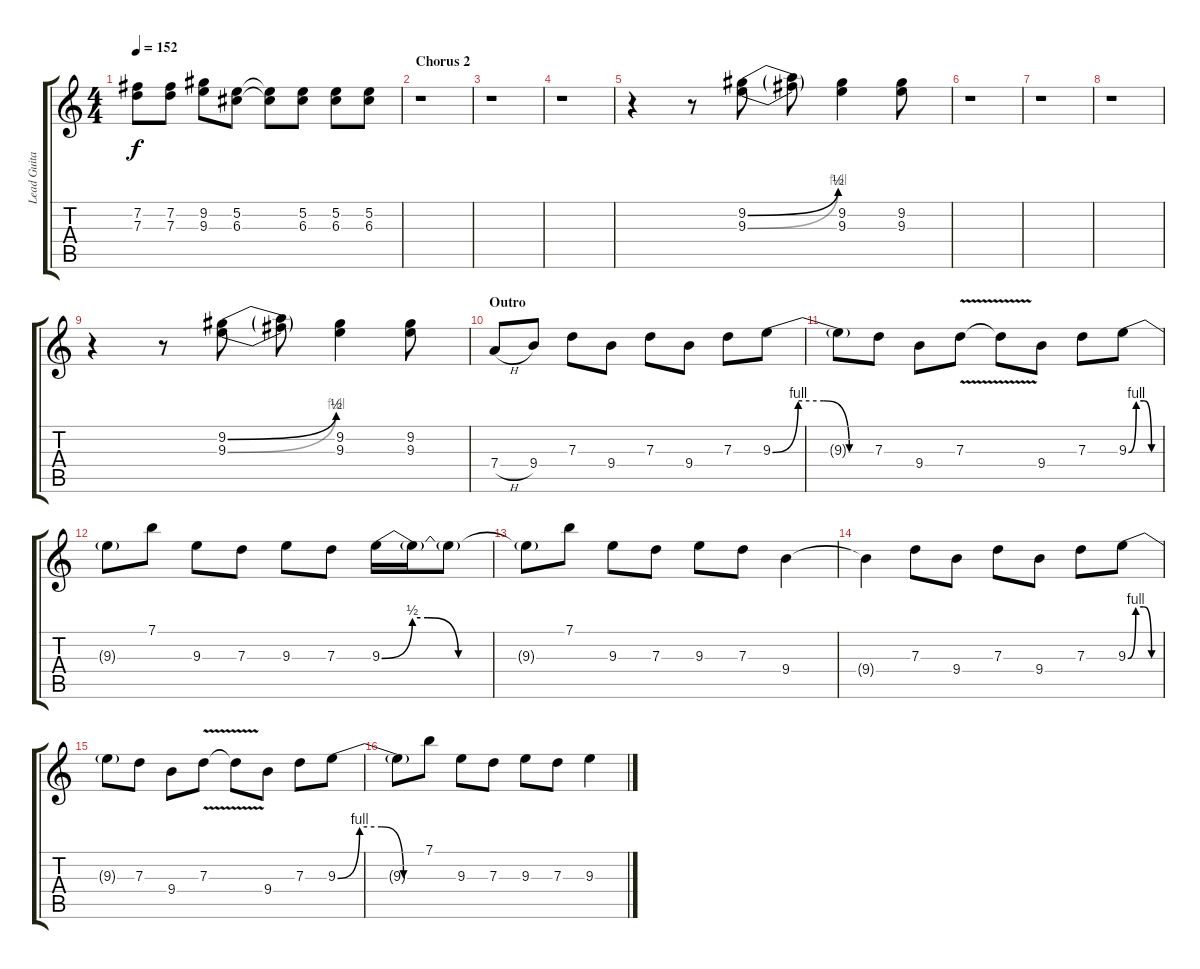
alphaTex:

\track ("Lead Guitar" "Lead Guita") {instrument overdrivenguitar}
\staff {score tabs}
\tuning (E4 B3 G3 D3 A2 E2) {hide}
\ts (4 4)
\tempo 152
\clef g2
\ks c
(7.2{t} 7.3{t}).8{dy f} (7.2 7.3).8 (9.2 9.3).8 (5.2 6.3).8 (5.2{t} 6.3{t}).8 (5.2 6.3).8 (5.2 6.3).8 (5.2 6.3).8 |
\section ("" "Chorus 2")
r.1 |
r.1 |
r.1 |
r.4 r.8 (9.2{be (bend 0 0 60 2)} 9.3{be (bend 0 0 60 4)}).8 (9.2{t} 9.3{t}).8 (9.2 9.3).4 (9.2 9.3).8 |
r.1 |
r.1 |
r.1 |
r.4 r.8 (9.2{be (bend 0 0 60 2)} 9.3{be (bend 0 0 60 4)}).8 (9.2{t} 9.3{t}).8 (9.2 9.3).4 (9.2 9.3).8 |
\section ("" "Outro")
7.4{h}.8 9.4.8 7.3.8 9.4.8 7.3.8 9.4.8 7.3.8 9.3{be (custom 0 0 15 4 30 4 45 0 60 0)}.8 |
9.3{t}.8 7.3.8 9.4.8 7.3{v}.8 7.3{t}.8 9.4.8 7.3.8 9.3{be (custom 0 0 15 4 30 4 45 0 60 0)}.8 |
9.3{t}.8 7.1.8 9.3.8 7.3.8 9.3.8 7.3.8 9.3{be (custom 0 0 10 2 15 2 25 0 60 0)}.16 9.3{t}.16 9.3{t}.8 |
9.3{t}.8 7.1.8 9.3.8 7.3.8 9.3.8 7.3.8 9.4.4 |
9.4{t}.4 7.3.8 9.4.8 7.3.8 9.4.8 7.3.8 9.3{be (custom 0 0 15 4 30 4 45 0 60 0)}.8 |
9.3{t}.8 7.3.8 9.4.8 7.3{v}.8 7.3{t}.8 9.4.8 7.3.8 9.3{be (custom 0 0 15 4 30 4 45 0 60 0)}.8 |
9.3{t}.8 7.1.8 9.3.8 7.3.8 9.3.8 7.3.8 9.3.4
